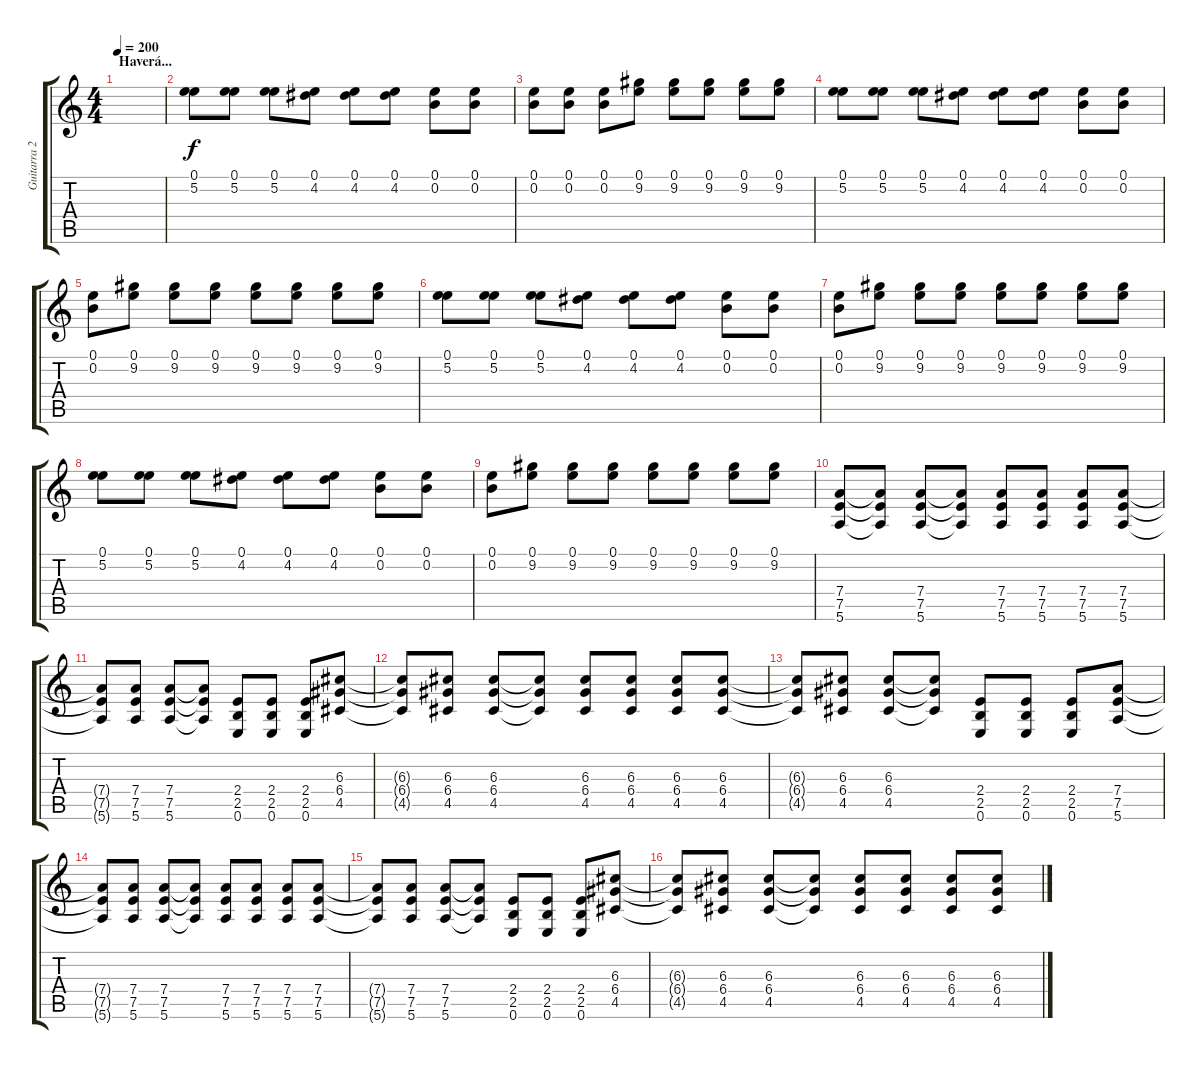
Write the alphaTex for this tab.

\track ("Guitarra 2 | Hóspede" "Guitarra 2") {instrument overdrivenguitar}
\staff {score tabs}
\tuning (E4 B3 G3 D3 A2 E2) {hide}
\ts (4 4)
\section ("" "Haverá...")
\tempo 200
\clef g2
\ks c
|
(0.1 5.2).8 (0.1 5.2).8 (0.1 5.2).8 (0.1 4.2).8 (0.1 4.2).8 (0.1 4.2).8 (0.1 0.2).8 (0.1 0.2).8 |
(0.1 0.2).8 (0.1 0.2).8 (0.1 0.2).8 (0.1 9.2).8 (0.1 9.2).8 (0.1 9.2).8 (0.1 9.2).8 (0.1 9.2).8 |
(0.1 5.2).8 (0.1 5.2).8 (0.1 5.2).8 (0.1 4.2).8 (0.1 4.2).8 (0.1 4.2).8 (0.1 0.2).8 (0.1 0.2).8 |
(0.1 0.2).8 (0.1 9.2).8 (0.1 9.2).8 (0.1 9.2).8 (0.1 9.2).8 (0.1 9.2).8 (0.1 9.2).8 (0.1 9.2).8 |
(0.1 5.2).8 (0.1 5.2).8 (0.1 5.2).8 (0.1 4.2).8 (0.1 4.2).8 (0.1 4.2).8 (0.1 0.2).8 (0.1 0.2).8 |
(0.1 0.2).8 (0.1 9.2).8 (0.1 9.2).8 (0.1 9.2).8 (0.1 9.2).8 (0.1 9.2).8 (0.1 9.2).8 (0.1 9.2).8 |
(0.1 5.2).8 (0.1 5.2).8 (0.1 5.2).8 (0.1 4.2).8 (0.1 4.2).8 (0.1 4.2).8 (0.1 0.2).8 (0.1 0.2).8 |
(0.1 0.2).8 (0.1 9.2).8 (0.1 9.2).8 (0.1 9.2).8 (0.1 9.2).8 (0.1 9.2).8 (0.1 9.2).8 (0.1 9.2).8 |
(7.4 7.5 5.6).8 (7.4{t} 7.5{t} 5.6{t}).8 (7.4 7.5 5.6).8 (7.4{t} 7.5{t} 5.6{t}).8 (7.4 7.5 5.6).8 (7.4 7.5 5.6).8 (7.4 7.5 5.6).8 (7.4 7.5 5.6).8 |
(7.4{t} 7.5{t} 5.6{t}).8 (7.4 7.5 5.6).8 (7.4 7.5 5.6).8 (7.4{t} 7.5{t} 5.6{t}).8 (2.4 2.5 0.6).8 (2.4 2.5 0.6).8 (2.4 2.5 0.6).8 (6.3 6.4 4.5).8 |
(6.3{t} 6.4{t} 4.5{t}).8 (6.3 6.4 4.5).8 (6.3 6.4 4.5).8 (6.3{t} 6.4{t} 4.5{t}).8 (6.3 6.4 4.5).8 (6.3 6.4 4.5).8 (6.3 6.4 4.5).8 (6.3 6.4 4.5).8 |
(6.3{t} 6.4{t} 4.5{t}).8 (6.3 6.4 4.5).8 (6.3 6.4 4.5).8 (6.3{t} 6.4{t} 4.5{t}).8 (2.4 2.5 0.6).8 (2.4 2.5 0.6).8 (2.4 2.5 0.6).8 (7.4 7.5 5.6).8 |
(7.4{t} 7.5{t} 5.6{t}).8 (7.4 7.5 5.6).8 (7.4 7.5 5.6).8 (7.4{t} 7.5{t} 5.6{t}).8 (7.4 7.5 5.6).8 (7.4 7.5 5.6).8 (7.4 7.5 5.6).8 (7.4 7.5 5.6).8 |
(7.4{t} 7.5{t} 5.6{t}).8 (7.4 7.5 5.6).8 (7.4 7.5 5.6).8 (7.4{t} 7.5{t} 5.6{t}).8 (2.4 2.5 0.6).8 (2.4 2.5 0.6).8 (2.4 2.5 0.6).8 (6.3 6.4 4.5).8 |
(6.3{t} 6.4{t} 4.5{t}).8 (6.3 6.4 4.5).8 (6.3 6.4 4.5).8 (6.3{t} 6.4{t} 4.5{t}).8 (6.3 6.4 4.5).8 (6.3 6.4 4.5).8 (6.3 6.4 4.5).8 (6.3 6.4 4.5).8
